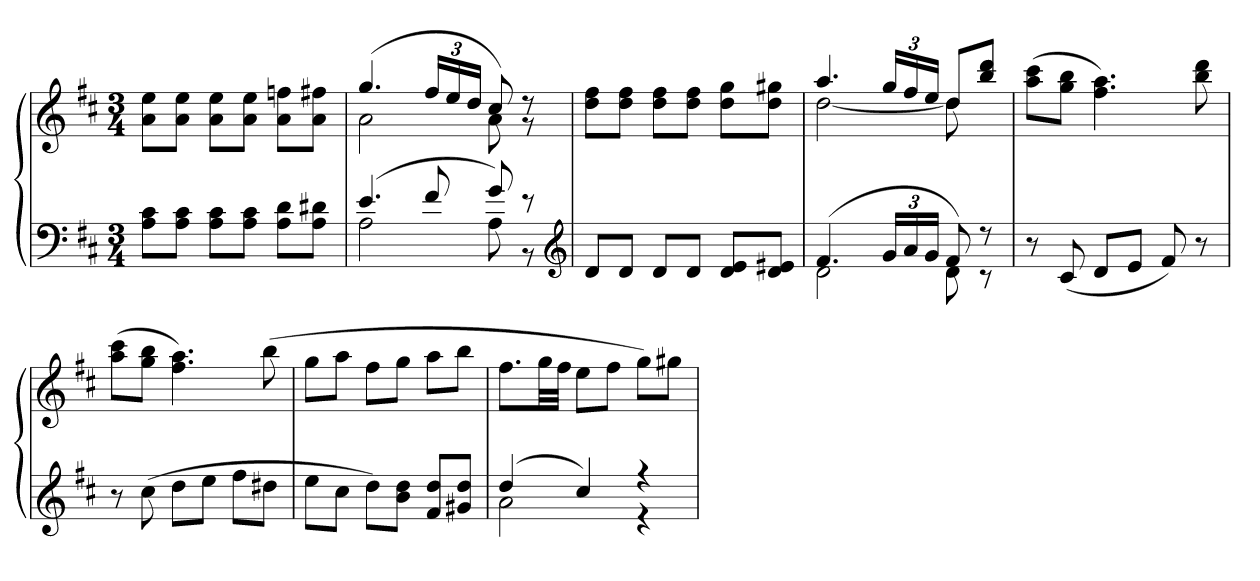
**kern	**kern
*part1	*part1
*staff2	*staff1
*clefF4	*clefG2
*k[f#c#]	*k[f#c#]
*M3/4	*M3/4
=	=
8A 8c#L	8a 8eeL
8A 8c#J	8a 8eeJ
8A 8c#L	8a 8eeL
8A 8c#J	8a 8eeJ
8A 8dL	8a 8ffnL
8A 8d#XJ	8a 8ff#XJ
=	=
*^	*^
(4.e	2A	(4.gg	2a
8f#	.	24ff#LL	.
.	.	24ee	.
.	.	24ddJJ	.
8g)	8A	8cc#)	8a
8r	8r	8r	8r
*v	*v	*	*
*	*v	*v
*clefG2	*
=	=
8dL	8dd 8ff#L
8dJ	8dd 8ff#J
8dL	8dd 8ff#L
8dJ	8dd 8ff#J
8d 8eL	8dd 8ggL
8d 8e#XJ	8dd 8gg#XJ
=	=
*^	*^
(4.f#	2d	4.aa	[2dd
24gLL	.	24ggLL	.
24a	.	24ff#	.
24gJJ	.	24eeJJ	.
8f#)	8d	8ddL	8dd]
8r	8r	8bb 8dddJ	8ryy
*v	*v	*	*
*	*v	*v
=	=
8r	(8aa 8ccc#L
(8c#	8gg 8bbJ
8dL	4.ff# 4.aa)
8eJ	.
8f#)	.
8r	8bb 8ddd
=	=
8r	(8aa 8ccc#L
(8cc#	8gg 8bbJ
8ddL	4.ff# 4.aa)
8eeJ	.
8ff#L	.
8dd#XJ	(8bb
=	=
8eeL	8ggL
8cc#J	8aaJ
8ddL)	8ff#L
8b 8ddJ	8ggJ
8f# 8ddL	8aaL
8g#X 8ddJ	8bbJ
=	=
*^	*
(4dd	2a	8.ff#L
.	.	32ggLL
.	.	32ff#JJJ
4cc#)	.	8eeL
.	.	8ff#J
4r	4r	8ggL)
.	.	8gg#XJ
*v	*v	*
=	=
*-	*-
